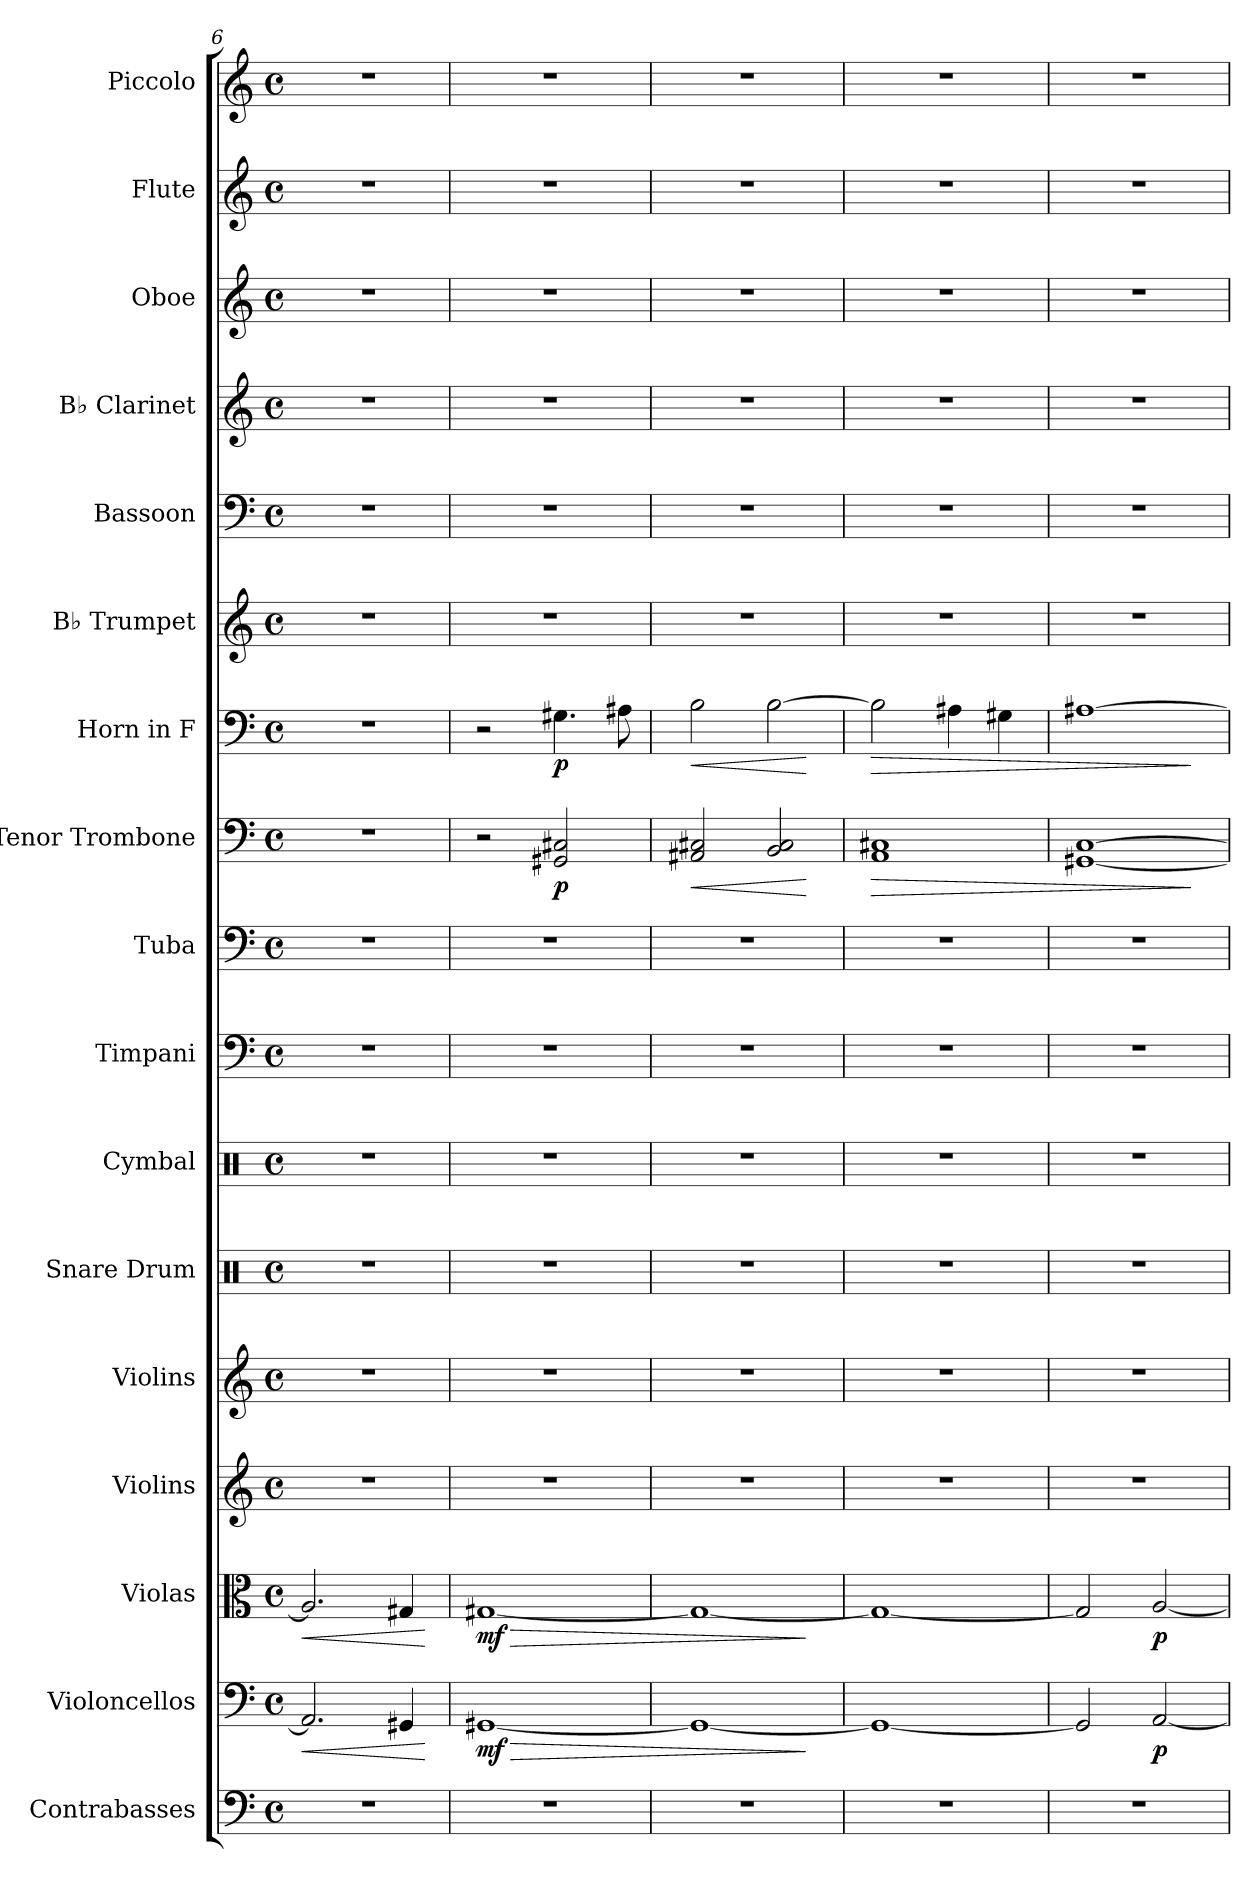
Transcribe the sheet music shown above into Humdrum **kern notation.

**kern	**kern	**dynam	**kern	**dynam	**kern	**kern	**kern	**kern	**kern	**kern	**kern	**dynam	**kern	**dynam	**kern	**kern	**kern	**kern	**kern	**kern
*part17	*part16	*part16	*part15	*part15	*part14	*part13	*part12	*part11	*part10	*part9	*part8	*part8	*part7	*part7	*part6	*part5	*part4	*part3	*part2	*part1
*staff17	*staff16	*staff16	*staff15	*staff15	*staff14	*staff13	*staff12	*staff11	*staff10	*staff9	*staff8	*staff8	*staff7	*staff7	*staff6	*staff5	*staff4	*staff3	*staff2	*staff1
*I"Contrabasses	*I"Violoncellos	*	*I"Violas	*	*I"Violins	*I"Violins	*I"Snare Drum	*I"Cymbal	*I"Timpani	*I"Tuba	*I"Tenor Trombone	*	*I"Horn in F	*	*I"B♭ Trumpet	*I"Bassoon	*I"B♭ Clarinet	*I"Oboe	*I"Flute	*I"Piccolo
*I'Cbs.	*I'Vcs.	*	*I'Vlas.	*	*I'Vlns.	*I'Vlns.	*I'S.D.	*I'Cym.	*I'Timp.	*I'Tba.	*I'T. Tbn.	*	*	*	*I'B♭ Tpt.	*I'Bsn.	*I'B♭ Cl.	*I'Ob.	*I'Fl.	*I'Picc.
*clefF4	*clefF4	*	*clefC3	*	*clefG2	*clefG2	*clefX	*clefX	*clefF4	*clefF4	*clefF4	*	*clefF4	*	*clefG2	*clefF4	*clefG2	*clefG2	*clefG2	*clefG2
*ITrd7c12	*	*	*	*	*	*	*	*	*	*	*	*	*ITrd4c7	*	*ITrd1c2	*	*ITrd1c2	*	*	*ITrd-7c-12
*k[]	*k[]	*	*k[]	*	*k[]	*k[]	*k[]	*k[]	*k[]	*k[]	*k[]	*	*k[b-]	*	*k[b-e-]	*k[]	*k[b-e-]	*k[]	*k[]	*k[]
*M4/4	*M4/4	*	*M4/4	*	*M4/4	*M4/4	*M4/4	*M4/4	*M4/4	*M4/4	*M4/4	*	*M4/4	*	*M4/4	*M4/4	*M4/4	*M4/4	*M4/4	*M4/4
*met(c)	*met(c)	*	*met(c)	*	*met(c)	*met(c)	*met(c)	*met(c)	*met(c)	*met(c)	*met(c)	*	*met(c)	*	*met(c)	*met(c)	*met(c)	*met(c)	*met(c)	*met(c)
=6	=6	=6	=6	=6	=6	=6	=6	=6	=6	=6	=6	=6	=6	=6	=6	=6	=6	=6	=6	=6
!	!	!LO:HP:b	!	!LO:HP:b	!	!	!	!	!	!	!	!	!	!	!	!	!	!	!	!
1r	2.AA/]	<	2.A/]	<	1r	1r	1r	1r	1r	1r	1r	.	1r	.	1r	1r	1r	1r	1r	1r
.	4GG#X/	.	4G#X/	.	.	.	.	.	.	.	.	.	.	.	.	.	.	.	.	.
.	.	[	.	[	.	.	.	.	.	.	.	.	.	.	.	.	.	.	.	.
=7	=7	=7	=7	=7	=7	=7	=7	=7	=7	=7	=7	=7	=7	=7	=7	=7	=7	=7	=7	=7
*	*	*	*	*	*	*	*	*	*	*	*	*	*	*	*	*	*	*	*	*MM80
!	!	!LO:HP:b	!	!LO:HP:b	!	!	!	!	!	!	!	!	!	!	!	!	!	!	!	!
!	!	!LO:DY:n=1:b	!	!LO:DY:n=1:b	!	!	!	!	!	!	!	!	!	!	!	!	!	!	!	!
1r	[1GG#X	> mf	[1G#X	> mf	1r	1r	1r	1r	1r	1r	2r	.	2r	.	1r	1r	1r	1r	1r	1r
!	!	!	!	!	!	!	!	!	!	!	!	!LO:DY:b	!	!LO:DY:b	!	!	!	!	!	!
.	.	.	.	.	.	.	.	.	.	.	2GG#X/ 2C#X/	p	4.C#X\	p	.	.	.	.	.	.
.	.	.	.	.	.	.	.	.	.	.	.	.	8D#X\	.	.	.	.	.	.	.
=8	=8	=8	=8	=8	=8	=8	=8	=8	=8	=8	=8	=8	=8	=8	=8	=8	=8	=8	=8	=8
!	!	!	!	!	!	!	!	!	!	!	!	!LO:HP:b	!	!LO:HP:b	!	!	!	!	!	!
1r	1GG#_	.	1G#_	.	1r	1r	1r	1r	1r	1r	2AA#X/ 2C#X/	<	2E\	<	1r	1r	1r	1r	1r	1r
.	.	.	.	.	.	.	.	.	.	.	2BB/ 2C#/	.	[2E\	.	.	.	.	.	.	.
.	.	]	.	]	.	.	.	.	.	.	.	[	.	[	.	.	.	.	.	.
=9	=9	=9	=9	=9	=9	=9	=9	=9	=9	=9	=9	=9	=9	=9	=9	=9	=9	=9	=9	=9
!	!	!	!	!	!	!	!	!	!	!	!	!LO:HP:b	!	!LO:HP:b	!	!	!	!	!	!
1r	1GG#_	.	1G#_	.	1r	1r	1r	1r	1r	1r	1AA 1C#X	>	2E\]	>	1r	1r	1r	1r	1r	1r
.	.	.	.	.	.	.	.	.	.	.	.	.	4D#X\	.	.	.	.	.	.	.
.	.	.	.	.	.	.	.	.	.	.	.	.	4C#X\	.	.	.	.	.	.	.
=10	=10	=10	=10	=10	=10	=10	=10	=10	=10	=10	=10	=10	=10	=10	=10	=10	=10	=10	=10	=10
1r	2GG#/]	.	2G#/]	.	1r	1r	1r	1r	1r	1r	[1GG#X [1C	.	[1D#X	.	1r	1r	1r	1r	1r	1r
!	!	!LO:DY:b	!	!LO:DY:b	!	!	!	!	!	!	!	!	!	!	!	!	!	!	!	!
.	[2AA/	p	[2A/	p	.	.	.	.	.	.	.	.	.	.	.	.	.	.	.	.
.	.	.	.	.	.	.	.	.	.	.	.	]	.	]	.	.	.	.	.	.
=	=	=	=	=	=	=	=	=	=	=	=	=	=	=	=	=	=	=	=	=
*-	*-	*-	*-	*-	*-	*-	*-	*-	*-	*-	*-	*-	*-	*-	*-	*-	*-	*-	*-	*-
